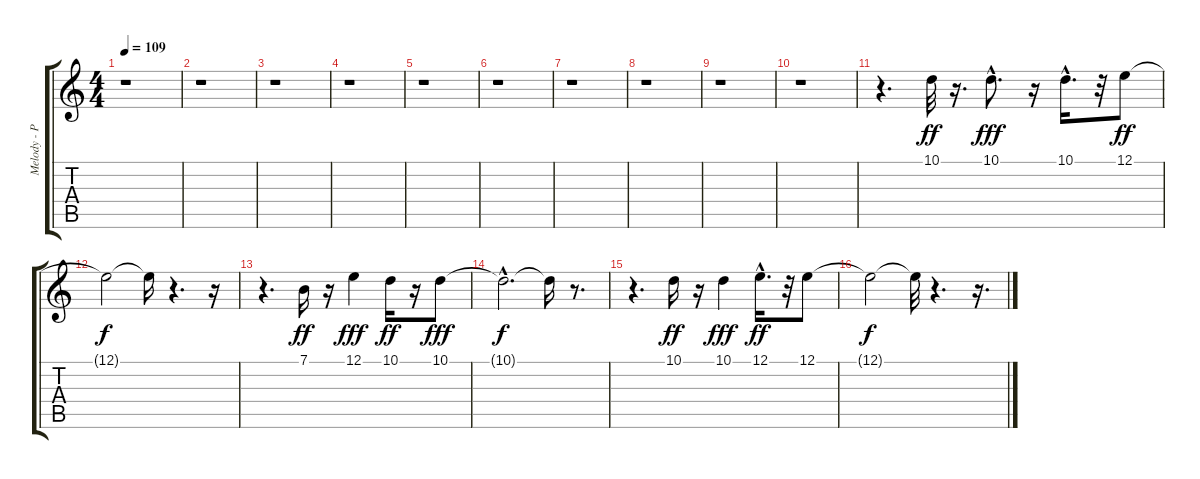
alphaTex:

\track ("Melody - Piccolo/Flute " "Melody - P") {instrument piccolo}
\staff {score tabs}
\tuning (E4 B3 G3 D3 A2 E2) {hide}
\ts (4 4)
\tempo 109
\clef g2
\ks c
r.1{dy ff instrument piccolo} |
r.1 |
r.1 |
r.1 |
r.1 |
r.1 |
r.1 |
r.1 |
r.1 |
r.1 |
r.4{d} 10.1.32 r.16{d} 10.1{hac}.8{d dy fff} r.16 10.1{hac}.16{d} r.32 12.1.8{dy ff} |
12.1{t}.2{dy f} 12.1{t}.16 r.4{d} r.16 |
r.4{d} 7.1.16{dy ff} r.16 12.1.4{dy fff} 10.1.16{dy ff} r.16 10.1.8{dy fff} |
10.1{hac t}.2{d dy f} 10.1{t}.16 r.8{d} |
r.4{d} 10.1.16{dy ff} r.16 10.1.4{dy fff} 12.1{hac}.16{d dy ff} r.32 12.1.8 |
12.1{t}.2{dy f} 12.1{t}.32 r.4{d} r.16{d}
